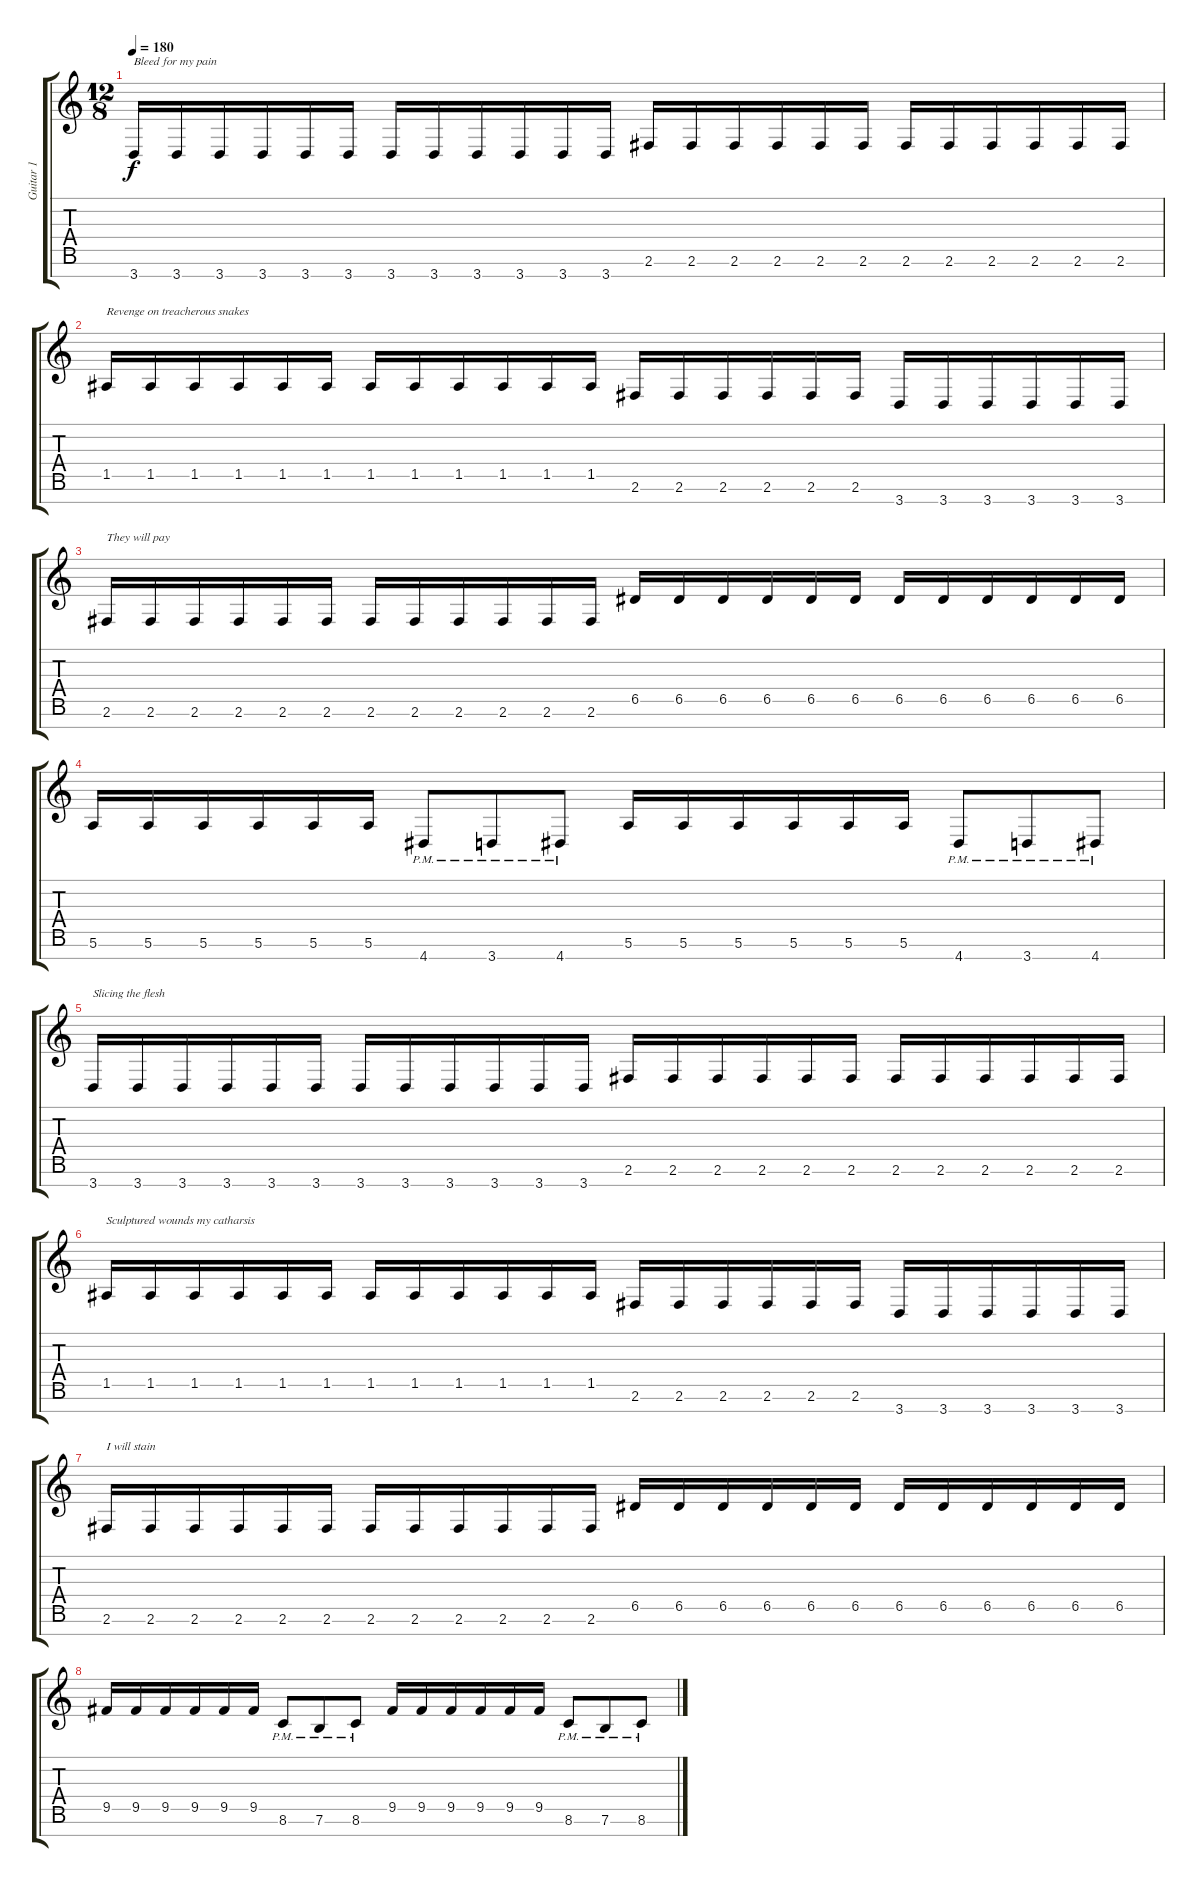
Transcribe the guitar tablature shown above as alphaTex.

\track ("Guitar 1" "Guitar 1") {instrument distortionguitar}
\staff {score tabs}
\tuning (E4 B3 G3 D3 A2 E2 B1) {hide}
\ts (12 8)
\tempo 180
\clef g2
\ks c
3.7.16{txt "Bleed for my pain" dy f instrument distortionguitar} 3.7.16 3.7.16 3.7.16 3.7.16 3.7.16 3.7.16 3.7.16 3.7.16 3.7.16 3.7.16 3.7.16 2.6.16 2.6.16 2.6.16 2.6.16 2.6.16 2.6.16 2.6.16 2.6.16 2.6.16 2.6.16 2.6.16 2.6.16 |
1.5.16{txt "Revenge on treacherous snakes"} 1.5.16 1.5.16 1.5.16 1.5.16 1.5.16 1.5.16 1.5.16 1.5.16 1.5.16 1.5.16 1.5.16 2.6.16 2.6.16 2.6.16 2.6.16 2.6.16 2.6.16 3.7.16 3.7.16 3.7.16 3.7.16 3.7.16 3.7.16 |
2.6.16{txt "They will pay"} 2.6.16 2.6.16 2.6.16 2.6.16 2.6.16 2.6.16 2.6.16 2.6.16 2.6.16 2.6.16 2.6.16 6.5.16 6.5.16 6.5.16 6.5.16 6.5.16 6.5.16 6.5.16 6.5.16 6.5.16 6.5.16 6.5.16 6.5.16 |
5.6.16 5.6.16 5.6.16 5.6.16 5.6.16 5.6.16 4.7{pm}.8 3.7{pm}.8 4.7{pm}.8 5.6.16 5.6.16 5.6.16 5.6.16 5.6.16 5.6.16 4.7{pm}.8 3.7{pm}.8 4.7{pm}.8 |
3.7.16{txt "Slicing the flesh"} 3.7.16 3.7.16 3.7.16 3.7.16 3.7.16 3.7.16 3.7.16 3.7.16 3.7.16 3.7.16 3.7.16 2.6.16 2.6.16 2.6.16 2.6.16 2.6.16 2.6.16 2.6.16 2.6.16 2.6.16 2.6.16 2.6.16 2.6.16 |
1.5.16{txt "Sculptured wounds my catharsis"} 1.5.16 1.5.16 1.5.16 1.5.16 1.5.16 1.5.16 1.5.16 1.5.16 1.5.16 1.5.16 1.5.16 2.6.16 2.6.16 2.6.16 2.6.16 2.6.16 2.6.16 3.7.16 3.7.16 3.7.16 3.7.16 3.7.16 3.7.16 |
2.6.16{txt "I will stain"} 2.6.16 2.6.16 2.6.16 2.6.16 2.6.16 2.6.16 2.6.16 2.6.16 2.6.16 2.6.16 2.6.16 6.5.16 6.5.16 6.5.16 6.5.16 6.5.16 6.5.16 6.5.16 6.5.16 6.5.16 6.5.16 6.5.16 6.5.16 |
9.5.16 9.5.16 9.5.16 9.5.16 9.5.16 9.5.16 8.6{pm}.8 7.6{pm}.8 8.6{pm}.8 9.5.16 9.5.16 9.5.16 9.5.16 9.5.16 9.5.16 8.6{pm}.8 7.6{pm}.8 8.6{pm}.8
